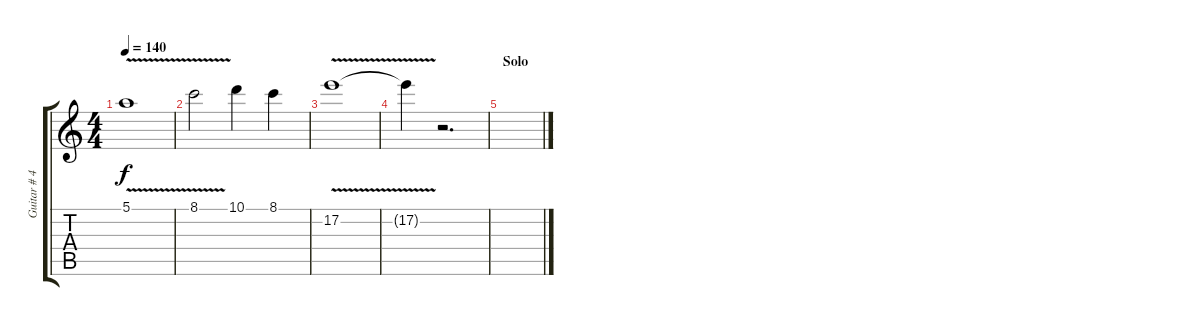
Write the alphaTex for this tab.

\track ("Guitar # 4 - Overdriven Guitar" "Guitar # 4") {instrument overdrivenguitar}
\staff {score tabs}
\tuning (E4 B3 G3 D3 A2 E2) {hide}
\ts (4 4)
\tempo 140
\clef g2
\ks c
5.1{v}.1{dy f} |
8.1{v}.2 10.1.4 8.1.4 |
17.2{v}.1 |
17.2{t}.4 r.2{d} |
\section ("" "Solo")
